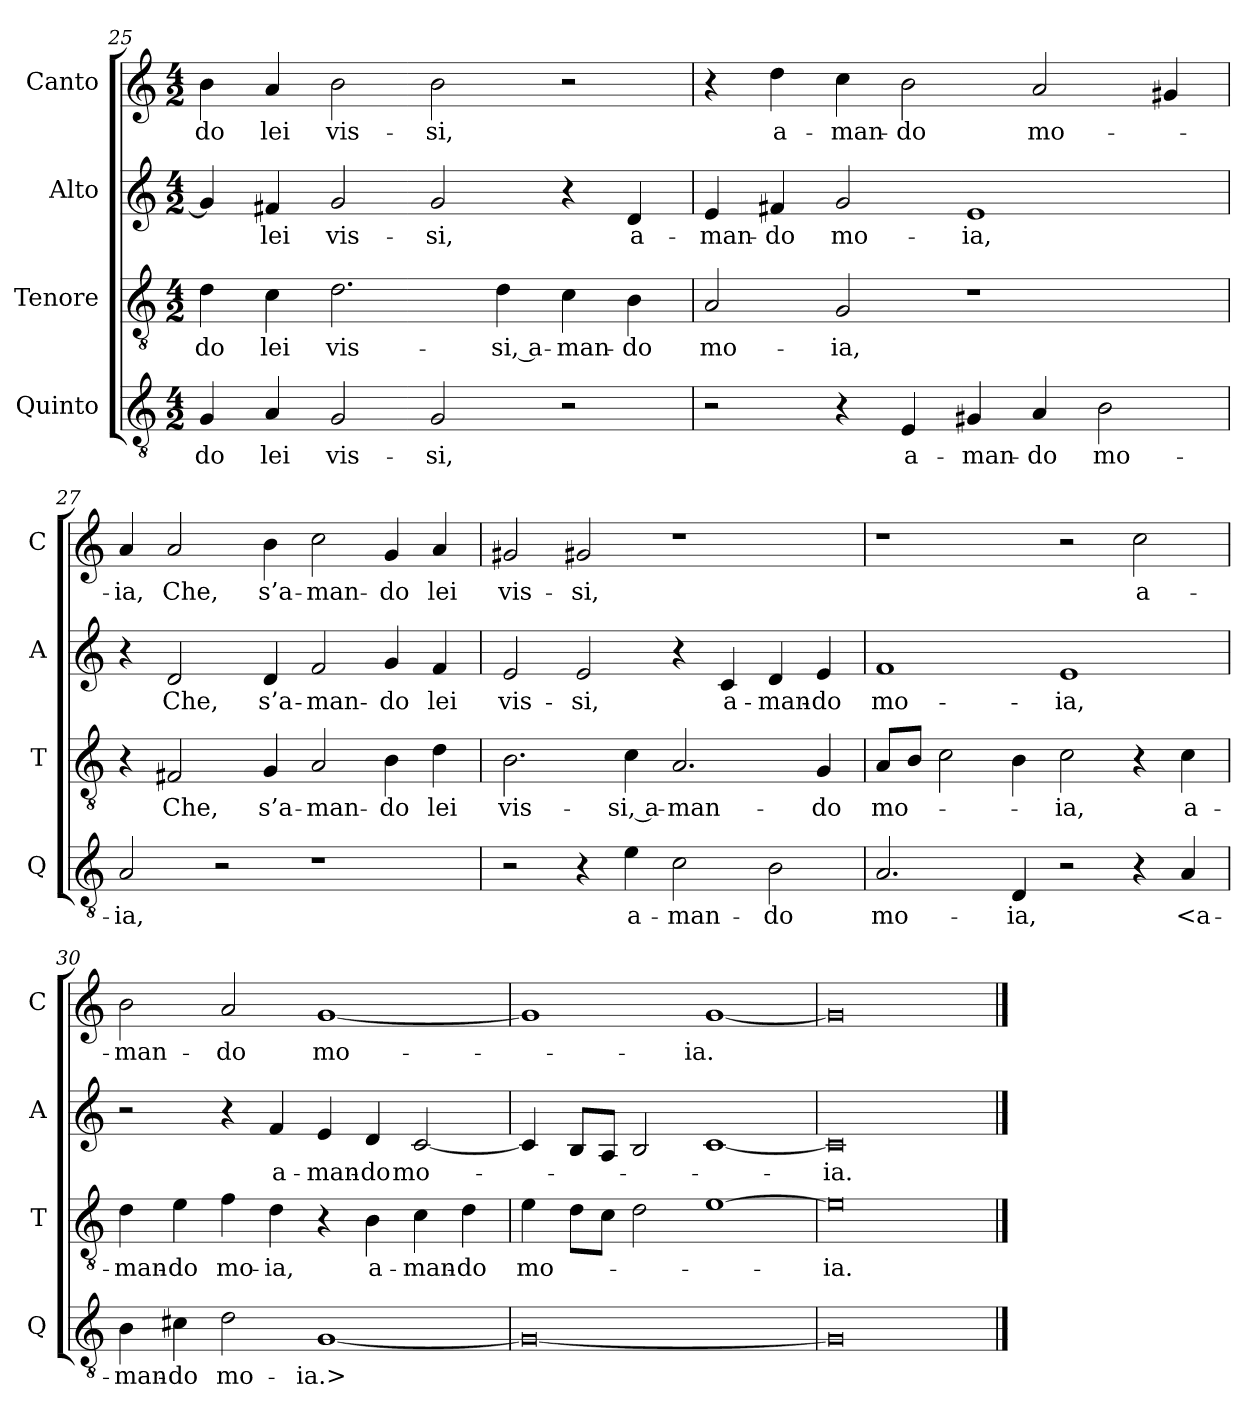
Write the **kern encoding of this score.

**kern	**text	**kern	**text	**kern	**text	**kern	**text
*part4	*part4	*part3	*part3	*part2	*part2	*part1	*part1
*staff4	*staff4	*staff3	*staff3	*staff2	*staff2	*staff1	*staff1
*I"Quinto	*	*I"Tenore	*	*I"Alto	*	*I"Canto	*
*I'Q	*	*I'T	*	*I'A	*	*I'C	*
*clefGv2	*	*clefGv2	*	*clefG2	*	*clefG2	*
*k[]	*	*k[]	*	*k[]	*	*k[]	*
*M4/2	*	*M4/2	*	*M4/2	*	*M4/2	*
=25	=25	=25	=25	=25	=25	=25	=25
4G	-do	4d	-do	4g]	.	4b	-do
4A	lei	4c	lei	4f#X	lei	4a	lei
2G	vis-	2.d	vis-	2g	vis-	2b	vis-
2G	-si,	.	.	2g	-si,	2b	-si,
.	.	4d	-si, a-	.	.	.	.
2r	.	4c	-man-	4r	.	2r	.
.	.	4B	-do	4d	a-	.	.
=26	=26	=26	=26	=26	=26	=26	=26
2r	.	2A	mo-	4e	-man-	4r	.
.	.	.	.	4f#X	-do	4dd	a-
4r	.	2G	-ia,	2g	mo-	4cc	-man-
4E	a-	.	.	.	.	2b	-do
4G#X	-man-	1r	.	1e	-ia,	.	.
4A	-do	.	.	.	.	2a	mo-
2B	mo-	.	.	.	.	.	.
.	.	.	.	.	.	4g#X	.
=27	=27	=27	=27	=27	=27	=27	=27
2A	-ia,	4r	.	4r	.	4a	-ia,
.	.	2F#X	Che,	2d	Che,	2a	Che,
2r	.	.	.	.	.	.	.
.	.	4G	s’a-	4d	s’a-	4b	s’a-
1r	.	2A	-man-	2f	-man-	2cc	-man-
.	.	4B	-do	4g	-do	4g	-do
.	.	4d	lei	4f	lei	4a	lei
=28	=28	=28	=28	=28	=28	=28	=28
2r	.	2.B	vis-	2e	vis-	2g#X	vis-
4r	.	.	.	2e	-si,	2g#X	-si,
4e	a-	4c	-si, a-	.	.	.	.
2c	-man-	2.A	-man-	4r	.	1r	.
.	.	.	.	4c	a-	.	.
2B	-do	.	.	4d	-man-	.	.
.	.	4G	-do	4e	-do	.	.
=29	=29	=29	=29	=29	=29	=29	=29
2.A	mo-	8AL	mo-	1f	mo-	1r	.
.	.	8BJ	.	.	.	.	.
.	.	2c	.	.	.	.	.
4D	-ia,	4B	.	.	.	.	.
2r	.	2c	-ia,	1e	-ia,	2r	.
4r	.	4r	.	.	.	2cc	a-
4A	<a-	4c	a-	.	.	.	.
=30	=30	=30	=30	=30	=30	=30	=30
4B	-man-	4d	-man-	2r	.	2b	-man-
4c#X	-do	4e	-do	.	.	.	.
2d	mo-	4f	mo-	4r	.	2a	-do
.	.	4d	-ia,	4f	a-	.	.
[1G	-ia.>	4r	.	4e	-man-	[1g	mo-
.	.	4B	a-	4d	-do	.	.
.	.	4c	-man-	[2c	mo-	.	.
.	.	4d	-do	.	.	.	.
=31	=31	=31	=31	=31	=31	=31	=31
0G_	.	4e	mo-	4c]	.	1g]	.
.	.	8dL	.	8BL	.	.	.
.	.	8cJ	.	8AJ	.	.	.
.	.	2d	.	2B	.	.	.
.	.	[1e	.	[1c	.	[1g	-ia.
=32	=32	=32	=32	=32	=32	=32	=32
0G]	.	0e]	-ia.	0c]	-ia.	0g]	.
==	==	==	==	==	==	==	==
*-	*-	*-	*-	*-	*-	*-	*-
